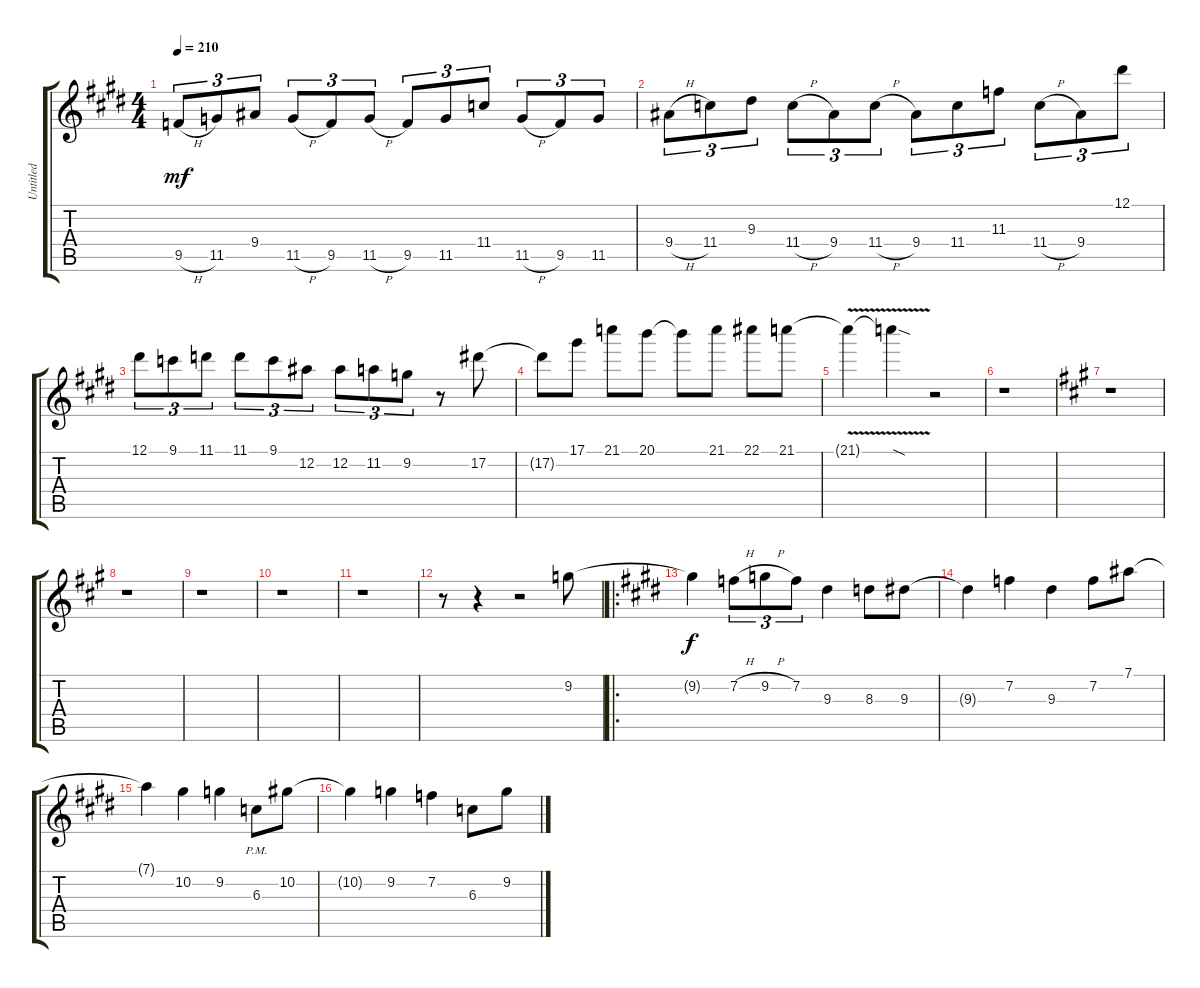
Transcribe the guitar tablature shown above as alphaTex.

\track ("Untitled" "Untitled") {instrument distortionguitar}
\staff {score tabs}
\tuning (Eb4 Bb3 Gb3 Db3 Ab2 Eb2) {hide}
\ts (4 4)
\tempo 210
\clef g2
\ks e
9.5{h}.8{tu (3 2) dy mf} 11.5.8{tu (3 2)} 9.4.8{tu (3 2)} 11.5{h}.8{tu (3 2)} 9.5.8{tu (3 2)} 11.5{h}.8{tu (3 2)} 9.5.8{tu (3 2)} 11.5.8{tu (3 2)} 11.4.8{tu (3 2)} 11.5{h}.8{tu (3 2)} 9.5.8{tu (3 2)} 11.5.8{tu (3 2)} |
\ks c#minor
9.4{h}.8{tu (3 2)} 11.4.8{tu (3 2)} 9.3.8{tu (3 2)} 11.4{h}.8{tu (3 2)} 9.4.8{tu (3 2)} 11.4{h}.8{tu (3 2)} 9.4.8{tu (3 2)} 11.4.8{tu (3 2)} 11.3.8{tu (3 2)} 11.4{h}.8{tu (3 2)} 9.4.8{tu (3 2)} 12.1.8{tu (3 2)} |
12.1.8{tu (3 2)} 9.1.8{tu (3 2)} 11.1.8{tu (3 2)} 11.1.8{tu (3 2)} 9.1.8{tu (3 2)} 12.2.8{tu (3 2)} 12.2.8{tu (3 2)} 11.2.8{tu (3 2)} 9.2.8{tu (3 2)} r.8 17.2.8 |
\ks e
17.2{t}.8 17.1.8 21.1.8 20.1.8 20.1{t}.8 21.1.8 22.1.8 21.1.8 |
\ks c#minor
21.1{v t}.4 21.1{sod t}.4 r.2 |
r.1 |
\ks a
r.1 |
r.1 |
r.1 |
r.1 |
r.1 |
r.8 r.4 r.2 9.2.8 |
\ro
\ks e
9.2{t}.4{dy f} 7.2{h}.8{tu (3 2)} 9.2{h}.8{tu (3 2)} 7.2.8{tu (3 2)} 9.3.4 8.3.8 9.3.8 |
\ks c#minor
9.3{t}.4 7.2.4 9.3.4 7.2.8 7.1.8 |
7.1{t}.4 10.2.4 9.2.4 6.3{pm}.8 10.2.8 |
10.2{t}.4 9.2.4 7.2.4 6.3.8 9.2.8
